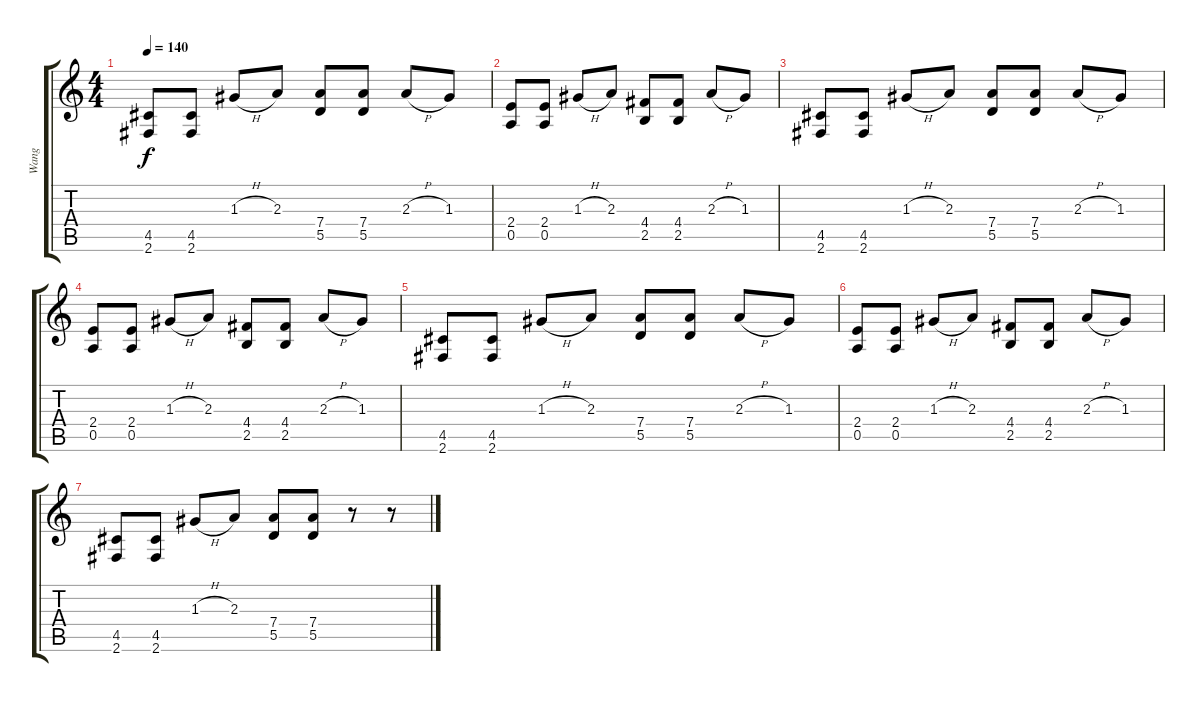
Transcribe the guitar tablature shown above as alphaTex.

\track ("Wang" "Wang") {instrument distortionguitar}
\staff {score tabs}
\tuning (E4 B3 G3 D3 A2 E2) {hide}
\ts (4 4)
\tempo 140
\clef g2
\ks c
(4.5 2.6).8{dy f} (4.5 2.6).8 1.3{h}.8 2.3.8 (7.4 5.5).8 (7.4 5.5).8 2.3{h}.8 1.3.8 |
(2.4 0.5).8 (2.4 0.5).8 1.3{h}.8 2.3.8 (4.4 2.5).8 (4.4 2.5).8 2.3{h}.8 1.3.8 |
(4.5 2.6).8 (4.5 2.6).8 1.3{h}.8 2.3.8 (7.4 5.5).8 (7.4 5.5).8 2.3{h}.8 1.3.8 |
(2.4 0.5).8 (2.4 0.5).8 1.3{h}.8 2.3.8 (4.4 2.5).8 (4.4 2.5).8 2.3{h}.8 1.3.8 |
(4.5 2.6).8 (4.5 2.6).8 1.3{h}.8 2.3.8 (7.4 5.5).8 (7.4 5.5).8 2.3{h}.8 1.3.8 |
(2.4 0.5).8 (2.4 0.5).8 1.3{h}.8 2.3.8 (4.4 2.5).8 (4.4 2.5).8 2.3{h}.8 1.3.8 |
(4.5 2.6).8 (4.5 2.6).8 1.3{h}.8 2.3.8 (7.4 5.5).8 (7.4 5.5).8 r.8 r.8
